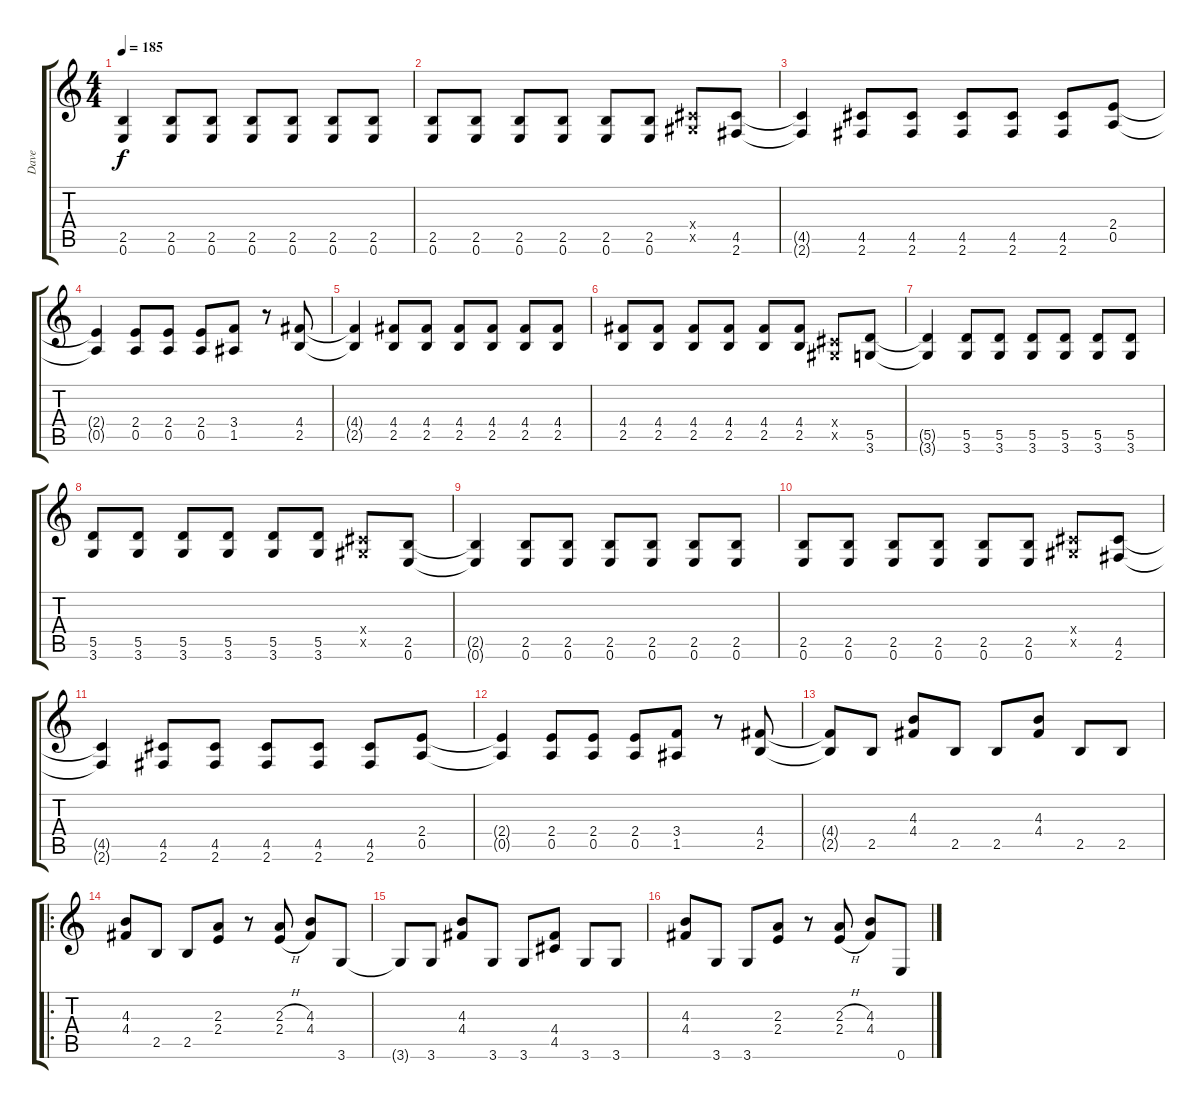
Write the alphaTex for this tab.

\track ("Dave" "Dave") {instrument distortionguitar}
\staff {score tabs}
\tuning (E4 B3 G3 D3 A2 E2) {hide}
\ts (4 4)
\tempo 185
\clef g2
\ks c
(2.5{t} 0.6{t}).4{dy f} (2.5 0.6).8 (2.5 0.6).8 (2.5 0.6).8 (2.5 0.6).8 (2.5 0.6).8 (2.5 0.6).8 |
(2.5 0.6).8 (2.5 0.6).8 (2.5 0.6).8 (2.5 0.6).8 (2.5 0.6).8 (2.5 0.6).8 (-1.4{x} -1.5{x}).8 (4.5 2.6).8 |
(4.5{t} 2.6{t}).4 (4.5 2.6).8 (4.5 2.6).8 (4.5 2.6).8 (4.5 2.6).8 (4.5 2.6).8 (2.4 0.5).8 |
(2.4{t} 0.5{t}).4 (2.4 0.5).8 (2.4 0.5).8 (2.4 0.5).8 (3.4 1.5).8 r.8 (4.4 2.5).8 |
(4.4{t} 2.5{t}).4 (4.4 2.5).8 (4.4 2.5).8 (4.4 2.5).8 (4.4 2.5).8 (4.4 2.5).8 (4.4 2.5).8 |
(4.4 2.5).8 (4.4 2.5).8 (4.4 2.5).8 (4.4 2.5).8 (4.4 2.5).8 (4.4 2.5).8 (-1.4{x} -1.5{x}).8 (5.5 3.6).8 |
(5.5{t} 3.6{t}).4 (5.5 3.6).8 (5.5 3.6).8 (5.5 3.6).8 (5.5 3.6).8 (5.5 3.6).8 (5.5 3.6).8 |
(5.5 3.6).8 (5.5 3.6).8 (5.5 3.6).8 (5.5 3.6).8 (5.5 3.6).8 (5.5 3.6).8 (-1.4{x} -1.5{x}).8 (2.5 0.6).8 |
(2.5{t} 0.6{t}).4 (2.5 0.6).8 (2.5 0.6).8 (2.5 0.6).8 (2.5 0.6).8 (2.5 0.6).8 (2.5 0.6).8 |
(2.5 0.6).8 (2.5 0.6).8 (2.5 0.6).8 (2.5 0.6).8 (2.5 0.6).8 (2.5 0.6).8 (-1.4{x} -1.5{x}).8 (4.5 2.6).8 |
(4.5{t} 2.6{t}).4 (4.5 2.6).8 (4.5 2.6).8 (4.5 2.6).8 (4.5 2.6).8 (4.5 2.6).8 (2.4 0.5).8 |
(2.4{t} 0.5{t}).4 (2.4 0.5).8 (2.4 0.5).8 (2.4 0.5).8 (3.4 1.5).8 r.8 (4.4 2.5).8 |
(4.4{t} 2.5{t}).8 2.5.8 (4.3 4.4).8 2.5.8 2.5.8 (4.3 4.4).8 2.5.8 2.5.8 |
\ro
(4.3 4.4).8 2.5.8 2.5.8 (2.3 2.4).8 r.8 (2.3{h} 2.4{h}).8 (4.3 4.4).8 3.6.8 |
3.6{t}.8 3.6.8 (4.3 4.4).8 3.6.8 3.6.8 (4.4 4.5).8 3.6.8 3.6.8 |
(4.3 4.4).8 3.6.8 3.6.8 (2.3 2.4).8 r.8 (2.3{h} 2.4{h}).8 (4.3 4.4).8 0.6.8
